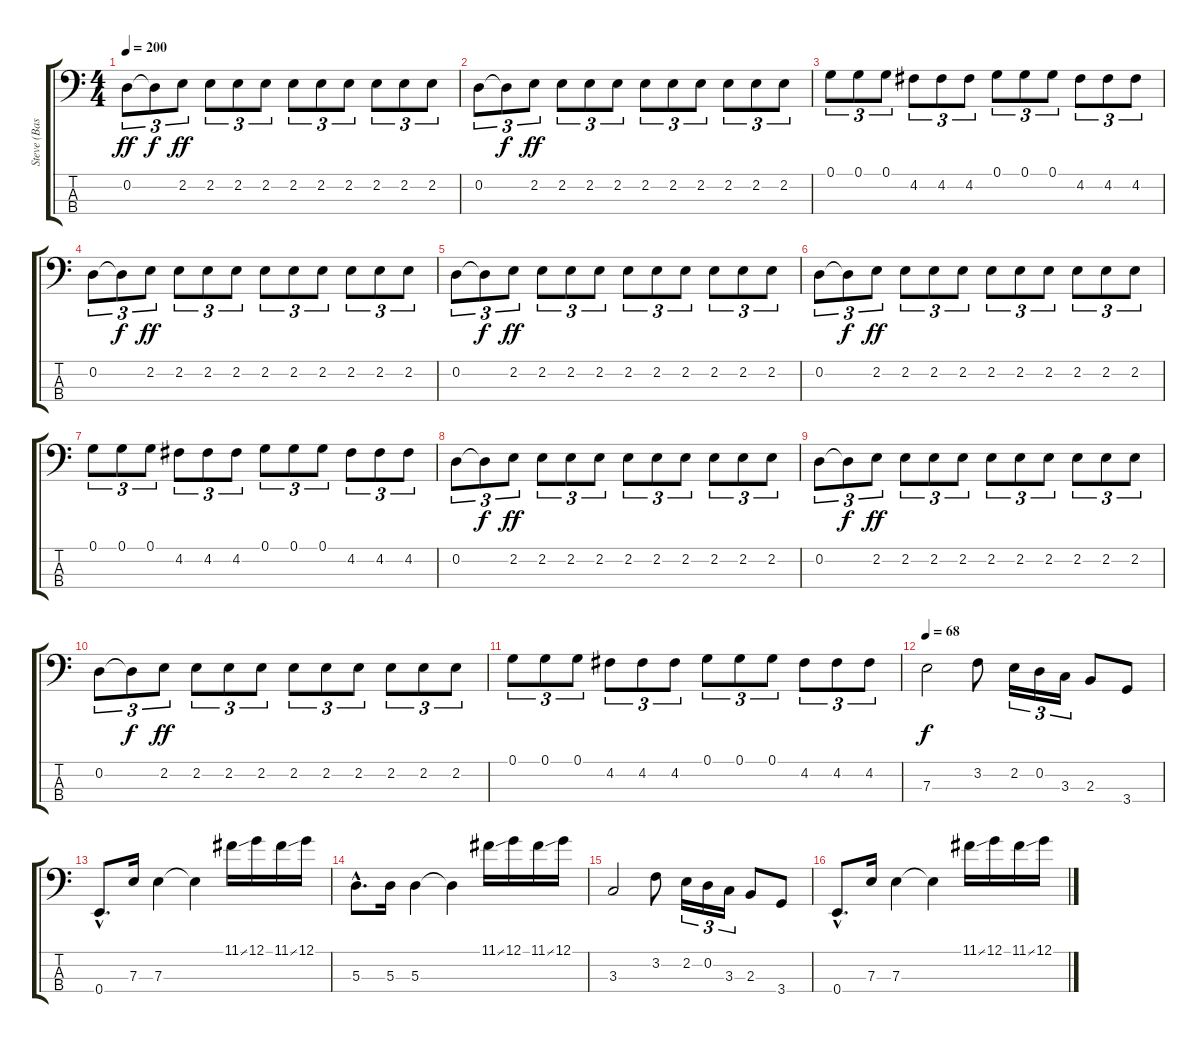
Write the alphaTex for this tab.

\track ("Steve (Bass)" "Steve (Bas") {instrument electricbassfinger}
\staff {score tabs}
\tuning (G2 D2 A1 E1) {hide}
\ts (4 4)
\tempo 200
\clef f4
\ks c
0.2.8{tu (3 2) dy ff} 0.2{t}.8{tu (3 2) dy f} 2.2.8{tu (3 2) dy ff} 2.2.8{tu (3 2)} 2.2.8{tu (3 2)} 2.2.8{tu (3 2)} 2.2.8{tu (3 2)} 2.2.8{tu (3 2)} 2.2.8{tu (3 2)} 2.2.8{tu (3 2)} 2.2.8{tu (3 2)} 2.2.8{tu (3 2)} |
0.2.8{tu (3 2)} 0.2{t}.8{tu (3 2) dy f} 2.2.8{tu (3 2) dy ff} 2.2.8{tu (3 2)} 2.2.8{tu (3 2)} 2.2.8{tu (3 2)} 2.2.8{tu (3 2)} 2.2.8{tu (3 2)} 2.2.8{tu (3 2)} 2.2.8{tu (3 2)} 2.2.8{tu (3 2)} 2.2.8{tu (3 2)} |
0.1.8{tu (3 2)} 0.1.8{tu (3 2)} 0.1.8{tu (3 2)} 4.2.8{tu (3 2)} 4.2.8{tu (3 2)} 4.2.8{tu (3 2)} 0.1.8{tu (3 2)} 0.1.8{tu (3 2)} 0.1.8{tu (3 2)} 4.2.8{tu (3 2)} 4.2.8{tu (3 2)} 4.2.8{tu (3 2)} |
0.2.8{tu (3 2)} 0.2{t}.8{tu (3 2) dy f} 2.2.8{tu (3 2) dy ff} 2.2.8{tu (3 2)} 2.2.8{tu (3 2)} 2.2.8{tu (3 2)} 2.2.8{tu (3 2)} 2.2.8{tu (3 2)} 2.2.8{tu (3 2)} 2.2.8{tu (3 2)} 2.2.8{tu (3 2)} 2.2.8{tu (3 2)} |
0.2.8{tu (3 2)} 0.2{t}.8{tu (3 2) dy f} 2.2.8{tu (3 2) dy ff} 2.2.8{tu (3 2)} 2.2.8{tu (3 2)} 2.2.8{tu (3 2)} 2.2.8{tu (3 2)} 2.2.8{tu (3 2)} 2.2.8{tu (3 2)} 2.2.8{tu (3 2)} 2.2.8{tu (3 2)} 2.2.8{tu (3 2)} |
0.2.8{tu (3 2)} 0.2{t}.8{tu (3 2) dy f} 2.2.8{tu (3 2) dy ff} 2.2.8{tu (3 2)} 2.2.8{tu (3 2)} 2.2.8{tu (3 2)} 2.2.8{tu (3 2)} 2.2.8{tu (3 2)} 2.2.8{tu (3 2)} 2.2.8{tu (3 2)} 2.2.8{tu (3 2)} 2.2.8{tu (3 2)} |
0.1.8{tu (3 2)} 0.1.8{tu (3 2)} 0.1.8{tu (3 2)} 4.2.8{tu (3 2)} 4.2.8{tu (3 2)} 4.2.8{tu (3 2)} 0.1.8{tu (3 2)} 0.1.8{tu (3 2)} 0.1.8{tu (3 2)} 4.2.8{tu (3 2)} 4.2.8{tu (3 2)} 4.2.8{tu (3 2)} |
0.2.8{tu (3 2)} 0.2{t}.8{tu (3 2) dy f} 2.2.8{tu (3 2) dy ff} 2.2.8{tu (3 2)} 2.2.8{tu (3 2)} 2.2.8{tu (3 2)} 2.2.8{tu (3 2)} 2.2.8{tu (3 2)} 2.2.8{tu (3 2)} 2.2.8{tu (3 2)} 2.2.8{tu (3 2)} 2.2.8{tu (3 2)} |
0.2.8{tu (3 2)} 0.2{t}.8{tu (3 2) dy f} 2.2.8{tu (3 2) dy ff} 2.2.8{tu (3 2)} 2.2.8{tu (3 2)} 2.2.8{tu (3 2)} 2.2.8{tu (3 2)} 2.2.8{tu (3 2)} 2.2.8{tu (3 2)} 2.2.8{tu (3 2)} 2.2.8{tu (3 2)} 2.2.8{tu (3 2)} |
0.2.8{tu (3 2)} 0.2{t}.8{tu (3 2) dy f} 2.2.8{tu (3 2) dy ff} 2.2.8{tu (3 2)} 2.2.8{tu (3 2)} 2.2.8{tu (3 2)} 2.2.8{tu (3 2)} 2.2.8{tu (3 2)} 2.2.8{tu (3 2)} 2.2.8{tu (3 2)} 2.2.8{tu (3 2)} 2.2.8{tu (3 2)} |
0.1.8{tu (3 2)} 0.1.8{tu (3 2)} 0.1.8{tu (3 2)} 4.2.8{tu (3 2)} 4.2.8{tu (3 2)} 4.2.8{tu (3 2)} 0.1.8{tu (3 2)} 0.1.8{tu (3 2)} 0.1.8{tu (3 2)} 4.2.8{tu (3 2)} 4.2.8{tu (3 2)} 4.2.8{tu (3 2)} |
\tempo 68
7.3.2{dy f} 3.2.8 2.2.16{tu (3 2)} 0.2.16{tu (3 2)} 3.3.16{tu (3 2)} 2.3.8 3.4.8 |
0.4{hac}.8{d} 7.3.16 7.3.4 7.3{t}.4 11.1{ss}.16 12.1.16 11.1{ss}.16 12.1.16 |
5.3{hac}.8{d} 5.3.16 5.3.4 5.3{t}.4 11.1{ss}.16 12.1.16 11.1{ss}.16 12.1.16 |
3.3.2 3.2.8 2.2.16{tu (3 2)} 0.2.16{tu (3 2)} 3.3.16{tu (3 2)} 2.3.8 3.4.8 |
0.4{hac}.8{d} 7.3.16 7.3.4 7.3{t}.4 11.1{ss}.16 12.1.16 11.1{ss}.16 12.1.16
